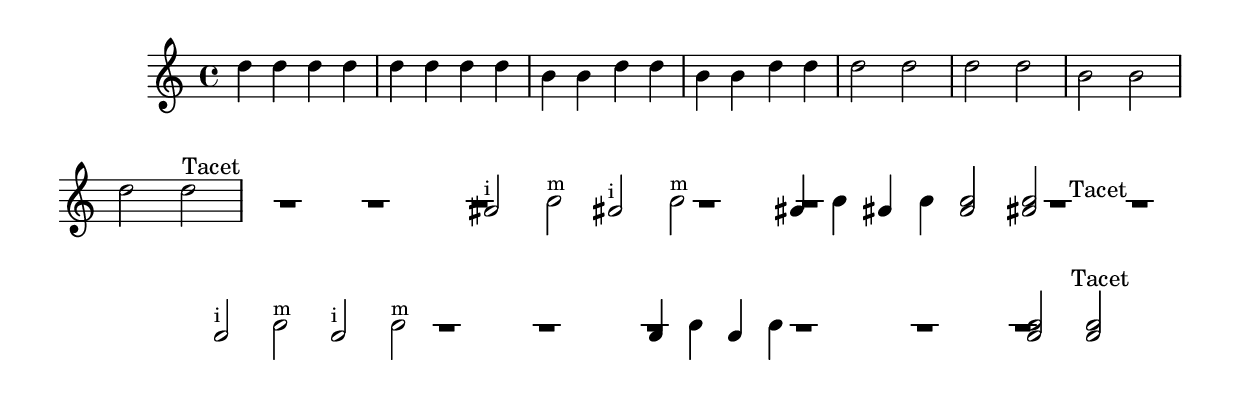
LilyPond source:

%% -*- coding: utf-8 -*-
\version "2.14.1"

%%\header { texidoc="1 - Primeira Nota"}

\relative c'' {

  \override Staff.TimeSignature #'style = #'()
  \time 4/4 
  \override Score.BarNumber #'transparent = ##t
  \override Score.RehearsalMark #'font-size = #-2


  %% CAVAQUINHO - BANJO
  \tag #'cv {
    
    d4 d d d
    d d d d
    b b d d
    b b d d
    d2 d
    d d
    b b
    d d
    
  }

  %% BANDOLIM
  \tag #'bd {

    \override Staff.Clef #'transparent = ##t
    \override Staff.TimeSignature #'transparent = ##t
    \stopStaff
    s^\markup {\hspace #-7 "Tacet"}

  }

  %% VIOLA
  \tag #'va {
    R1 R
    gis,2^\markup {\small {"i"}} b^\markup {\small {"m"}}
    gis^\markup {\small {"i"}} b^\markup {\small {"m"}}

    R1
    gis4 b gis b
    <gis b>2 <gis b>

    R1
  }

  %% VIOLÃO TENOR
  \tag #'vt {

    \override Staff.Clef #'transparent = ##t
    \override Staff.TimeSignature #'transparent = ##t
    \stopStaff
    s^\markup {\hspace #-7 "Tacet"}

  }

  %% VIOLÃO
  \tag #'vi {
    \clef "G_8"
    
    g,2^\markup {\small {"i"}} b^\markup {\small {"m"}}
    g^\markup {\small {"i"}} b^\markup {\small {"m"}}

    R1 R
    g4 b g b

    R1 R
    <g b>2 <g b>
  }


  %% BAIXO - BAIXOLÃO
  \tag #'bx {

    \override Staff.Clef #'transparent = ##t
    \override Staff.TimeSignature #'transparent = ##t
    \stopStaff
    s^\markup {\hspace #-7 "Tacet"}

  }


  %% END DOCUMENT
  \bar "|."
}